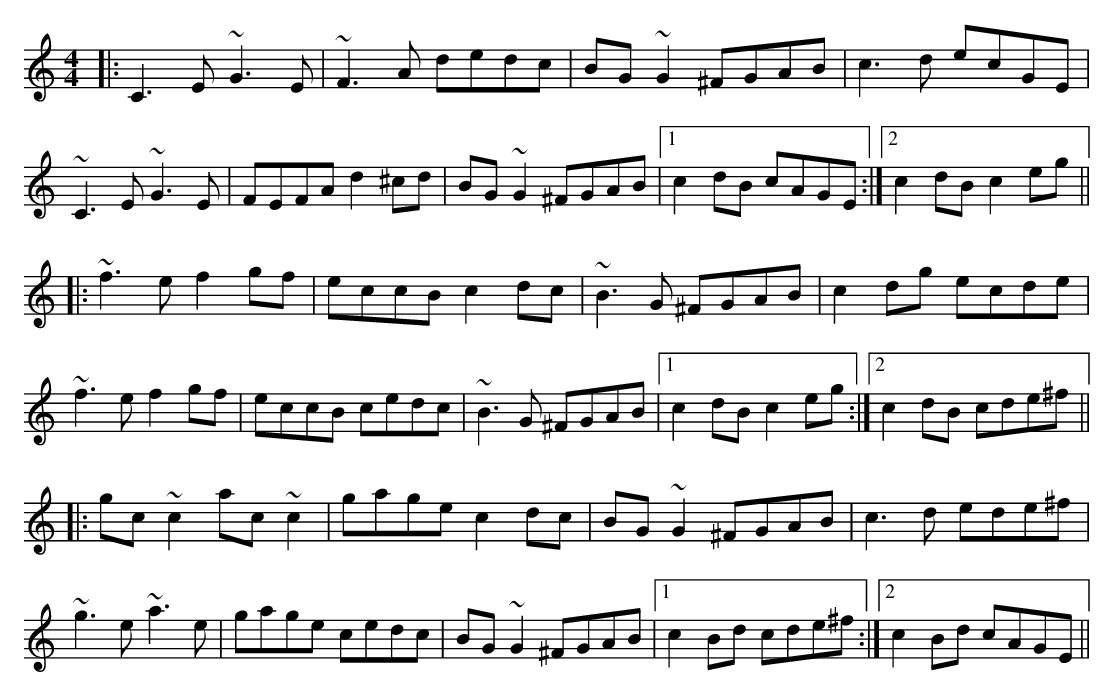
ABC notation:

X:1
M:4/4
K:C
|:C3E ~G3E|~F3A dedc|BG~G2 ^FGAB|c3d ecGE|
~C3E ~G3E|FEFA d2^cd|BG~G2 ^FGAB|1 c2dB cAGE:|2 c2dB c2eg||
|:~f3e f2gf|eccB c2dc|~B3G ^FGAB|c2dg ecde|
~f3e f2gf|eccB cedc|~B3G ^FGAB|1 c2dB c2eg:|2 c2dB cde^f||
|:gc~c2 ac~c2|gage c2dc|BG~G2 ^FGAB|c3d ede^f|
~g3e ~a3e|gage cedc|BG~G2 ^FGAB|1 c2Bd cde^f:|2 c2Bd cAGE||
